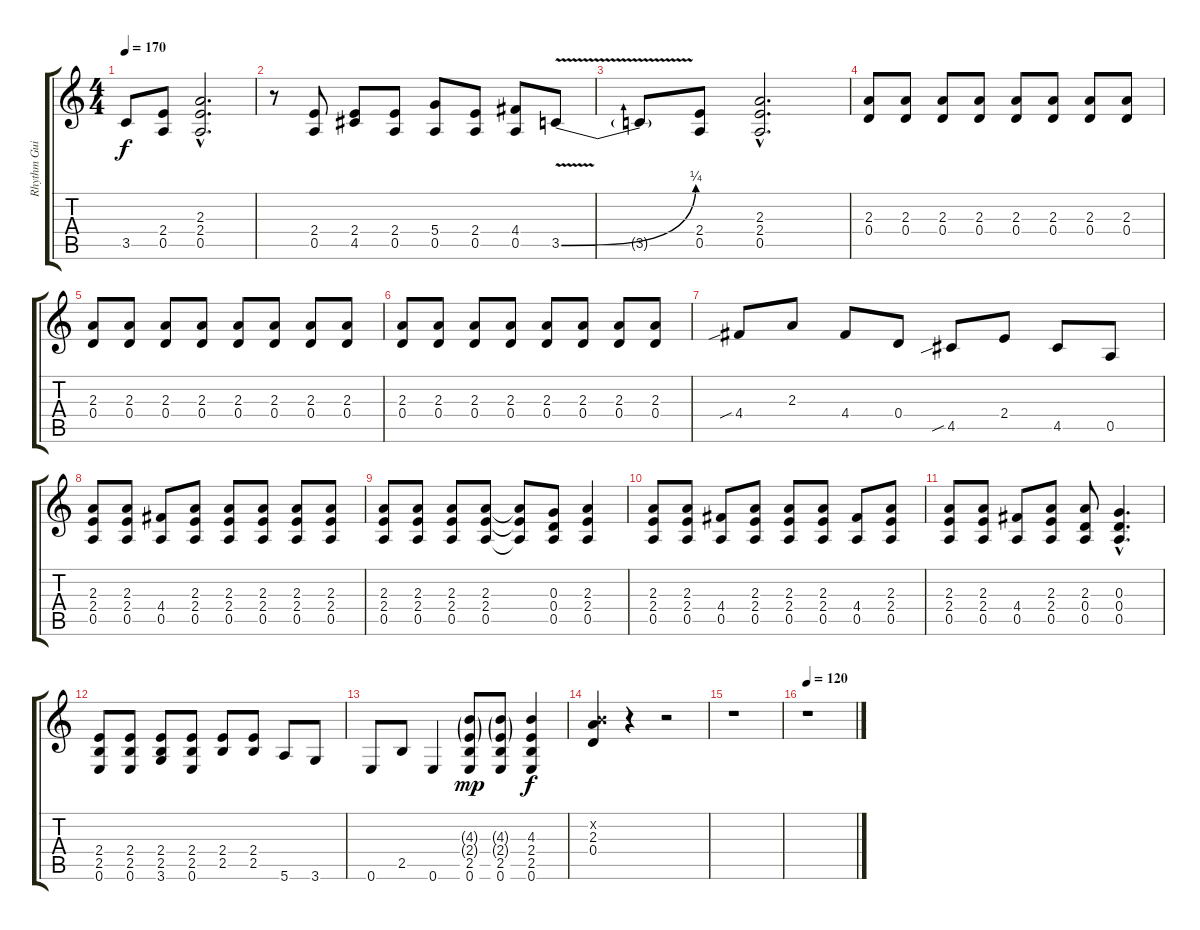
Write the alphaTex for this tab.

\track ("Rhythm Guitar" "Rhythm Gui") {instrument distortionguitar}
\staff {score tabs}
\tuning (E4 B3 G3 D3 A2 E2) {hide}
\ts (4 4)
\tempo 170
\clef g2
\ks c
3.5{t}.8{dy f} (2.4 0.5).8 (2.3{hac} 2.4{hac} 0.5{hac}).2{d} |
r.8 (2.4 0.5).8 (2.4 4.5).8 (2.4 0.5).8 (5.4 0.5).8 (2.4 0.5).8 (4.4 0.5).8 3.5{be (bend 0 0 60 1) v}.8 |
3.5{t}.8 (2.4 0.5).8 (2.3{hac} 2.4{hac} 0.5{hac}).2{d} |
(2.3 0.4).8 (2.3 0.4).8 (2.3 0.4).8 (2.3 0.4).8 (2.3 0.4).8 (2.3 0.4).8 (2.3 0.4).8 (2.3 0.4).8 |
(2.3 0.4).8 (2.3 0.4).8 (2.3 0.4).8 (2.3 0.4).8 (2.3 0.4).8 (2.3 0.4).8 (2.3 0.4).8 (2.3 0.4).8 |
(2.3 0.4).8 (2.3 0.4).8 (2.3 0.4).8 (2.3 0.4).8 (2.3 0.4).8 (2.3 0.4).8 (2.3 0.4).8 (2.3 0.4).8 |
4.4{sib}.8 2.3.8 4.4.8 0.4.8 4.5{sib}.8 2.4.8 4.5.8 0.5.8 |
(2.3 2.4 0.5).8 (2.3 2.4 0.5).8 (4.4 0.5).8 (2.3 2.4 0.5).8 (2.3 2.4 0.5).8 (2.3 2.4 0.5).8 (2.3 2.4 0.5).8 (2.3 2.4 0.5).8 |
(2.3 2.4 0.5).8 (2.3 2.4 0.5).8 (2.3 2.4 0.5).8 (2.3 2.4 0.5).8 (2.3{t} 2.4{t} 0.5{t}).8 (0.3 0.4 0.5).8 (2.3 2.4 0.5).4 |
(2.3 2.4 0.5).8 (2.3 2.4 0.5).8 (4.4 0.5).8 (2.3 2.4 0.5).8 (2.3 2.4 0.5).8 (2.3 2.4 0.5).8 (4.4 0.5).8 (2.3 2.4 0.5).8 |
(2.3 2.4 0.5).8 (2.3 2.4 0.5).8 (4.4 0.5).8 (2.3 2.4 0.5).8 (2.3 0.4 0.5).8 (0.3{hac} 0.4{hac} 0.5{hac}).4{d} |
(2.4 2.5 0.6).8 (2.4 2.5 0.6).8 (2.4 2.5 3.6).8 (2.4 2.5 0.6).8 (2.4 2.5).8 (2.4 2.5).8 5.6.8 3.6.8 |
0.6.8 2.5.8 0.6.4 (4.3{g} 2.4{g} 2.5 0.6).8{dy mp} (4.3{g} 2.4{g} 2.5 0.6).8 (4.3 2.4 2.5 0.6).4{dy f} |
(0.2{x} 2.3 0.4).4 r.4 r.2 |
r.1 |
\tempo 120
r.1
